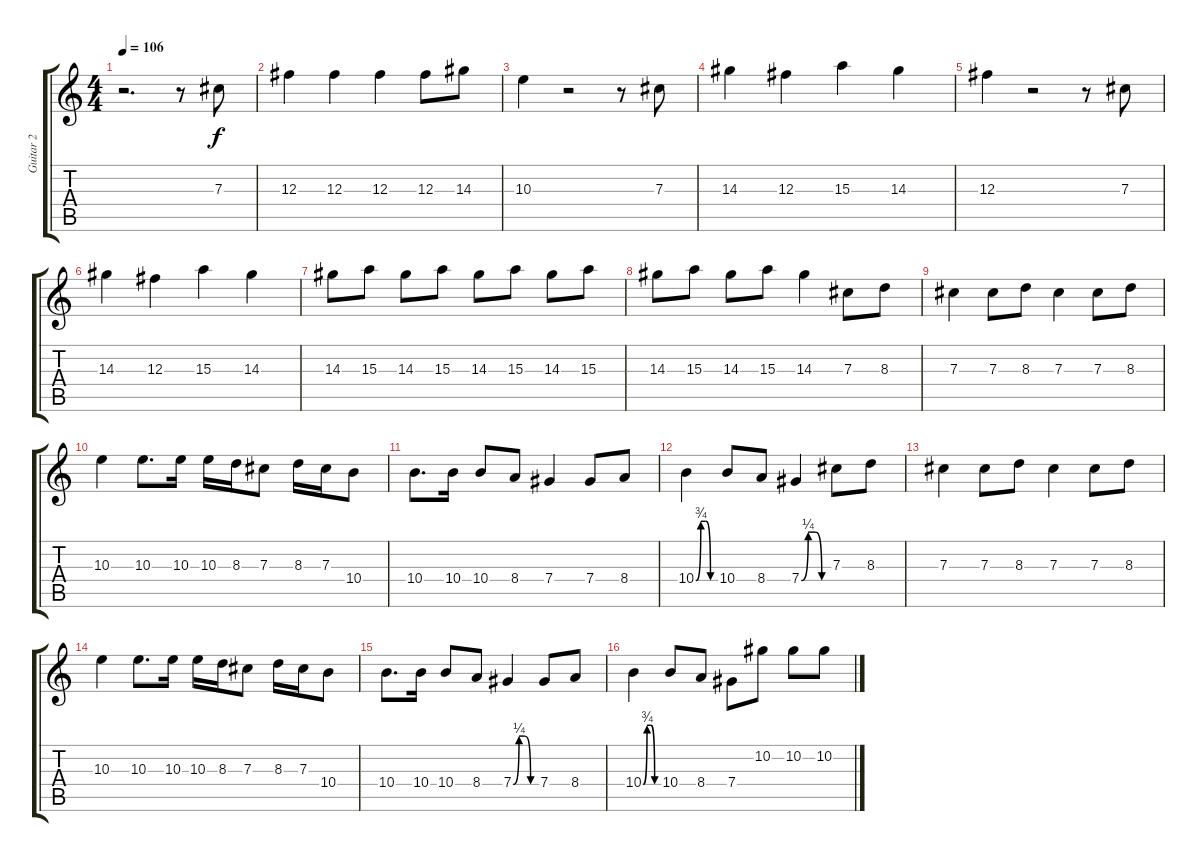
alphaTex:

\track ("Guitar 2" "Guitar 2") {instrument distortionguitar}
\staff {score tabs}
\tuning (Eb4 Bb3 Gb3 Db3 Ab2 Db2) {hide}
\ts (4 4)
\tempo 106
\clef g2
\ks c
r.2{d dy f instrument electricguitarjazz} r.8 7.3.8 |
12.3.4 12.3.4 12.3.4 12.3.8 14.3.8 |
10.3.4 r.2 r.8 7.3.8 |
14.3.4 12.3.4 15.3.4 14.3.4 |
12.3.4 r.2 r.8 7.3.8 |
14.3.4 12.3.4 15.3.4 14.3.4 |
14.3.8 15.3.8 14.3.8 15.3.8 14.3.8 15.3.8 14.3.8 15.3.8 |
14.3.8 15.3.8 14.3.8 15.3.8 14.3.4 7.3.8 8.3.8 |
7.3.4 7.3.8 8.3.8 7.3.4 7.3.8 8.3.8 |
10.3.4 10.3.8{d} 10.3.16 10.3.16 8.3.16 7.3.8 8.3.16 7.3.16 10.4.8 |
10.4.8{d} 10.4.16 10.4.8 8.4.8 7.4.4 7.4.8 8.4.8 |
10.4{be (custom 0 0 15 3 30 3 45 0 60 0)}.4 10.4.8 8.4.8 7.4{be (custom 0 0 15 1 30 1 45 0 60 0)}.4 7.3.8 8.3.8 |
7.3.4 7.3.8 8.3.8 7.3.4 7.3.8 8.3.8 |
10.3.4 10.3.8{d} 10.3.16 10.3.16 8.3.16 7.3.8 8.3.16 7.3.16 10.4.8 |
10.4.8{d} 10.4.16 10.4.8 8.4.8 7.4{be (custom 0 0 15 1 30 1 45 0 60 0)}.4 7.4.8 8.4.8 |
10.4{be (custom 0 0 15 3 30 3 45 0 60 0)}.4 10.4.8 8.4.8 7.4.8 10.2.8 10.2.8 10.2.8
